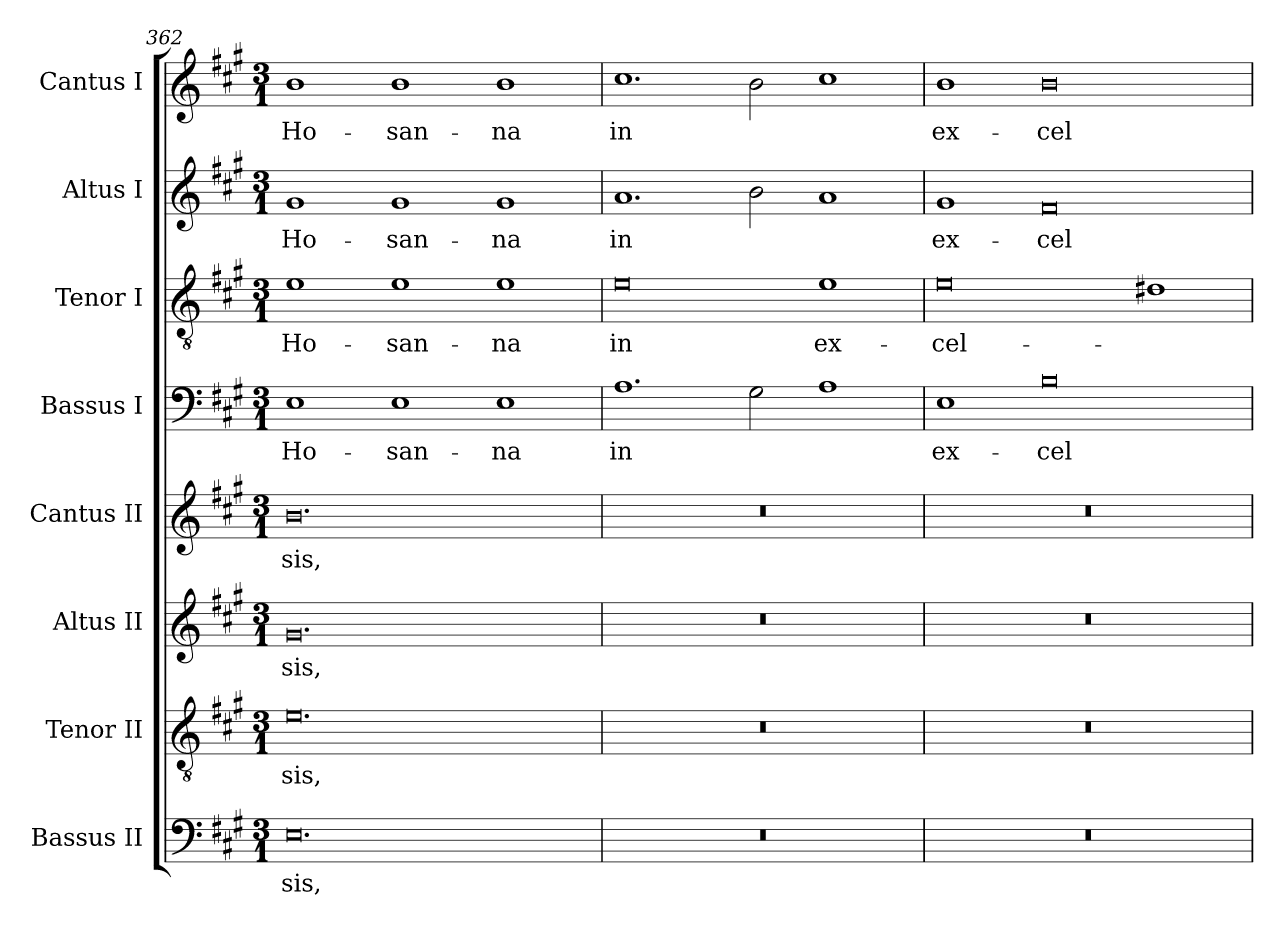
**kern	**text	**kern	**text	**kern	**text	**kern	**text	**kern	**text	**kern	**text	**kern	**text	**kern	**text
*part8	*part8	*part7	*part7	*part6	*part6	*part5	*part5	*part4	*part4	*part3	*part3	*part2	*part2	*part1	*part1
*staff8	*staff8	*staff7	*staff7	*staff6	*staff6	*staff5	*staff5	*staff4	*staff4	*staff3	*staff3	*staff2	*staff2	*staff1	*staff1
*I"Bassus II	*	*I"Tenor II	*	*I"Altus II	*	*I"Cantus II	*	*I"Bassus I	*	*I"Tenor I	*	*I"Altus I	*	*I"Cantus I	*
*I'B II	*	*I'T II	*	*I'A II	*	*I'C II	*	*I'B I	*	*I'T I	*	*I'A I	*	*I'C I	*
*clefF4	*	*clefGv2	*	*clefG2	*	*clefG2	*	*clefF4	*	*clefGv2	*	*clefG2	*	*clefG2	*
*k[f#c#g#]	*	*k[f#c#g#]	*	*k[f#c#g#]	*	*k[f#c#g#]	*	*k[f#c#g#]	*	*k[f#c#g#]	*	*k[f#c#g#]	*	*k[f#c#g#]	*
*A:	*	*A:	*	*A:	*	*A:	*	*A:	*	*A:	*	*A:	*	*A:	*
*M3/1	*	*M3/1	*	*M3/1	*	*M3/1	*	*M3/1	*	*M3/1	*	*M3/1	*	*M3/1	*
=362	=362	=362	=362	=362	=362	=362	=362	=362	=362	=362	=362	=362	=362	=362	=362
0.E	-sis,	0.e	-sis,	0.g#	-sis,	0.b	-sis,	1E	Ho-	1e	Ho-	1g#	Ho-	1b	Ho-
.	.	.	.	.	.	.	.	1E	-san-	1e	-san-	1g#	-san-	1b	-san-
.	.	.	.	.	.	.	.	1E	-na	1e	-na	1g#	-na	1b	-na
=363	=363	=363	=363	=363	=363	=363	=363	=363	=363	=363	=363	=363	=363	=363	=363
0.r	.	0.r	.	0.r	.	0.r	.	1.A	in	0e	in	1.a	in	1.cc#	in
.	.	.	.	.	.	.	.	2G#\	.	.	.	2b\	.	2b\	.
.	.	.	.	.	.	.	.	1A	.	1e	ex-	1a	.	1cc#	.
!!LO:PB:g=z
=364	=364	=364	=364	=364	=364	=364	=364	=364	=364	=364	=364	=364	=364	=364	=364
0.r	.	0.r	.	0.r	.	0.r	.	1E	ex-	0e	-cel-	1g#	ex-	1b	ex-
.	.	.	.	.	.	.	.	0B	-cel-	.	.	0f#	-cel-	0b	-cel-
.	.	.	.	.	.	.	.	.	.	1d#X	.	.	.	.	.
=	=	=	=	=	=	=	=	=	=	=	=	=	=	=	=
*-	*-	*-	*-	*-	*-	*-	*-	*-	*-	*-	*-	*-	*-	*-	*-
